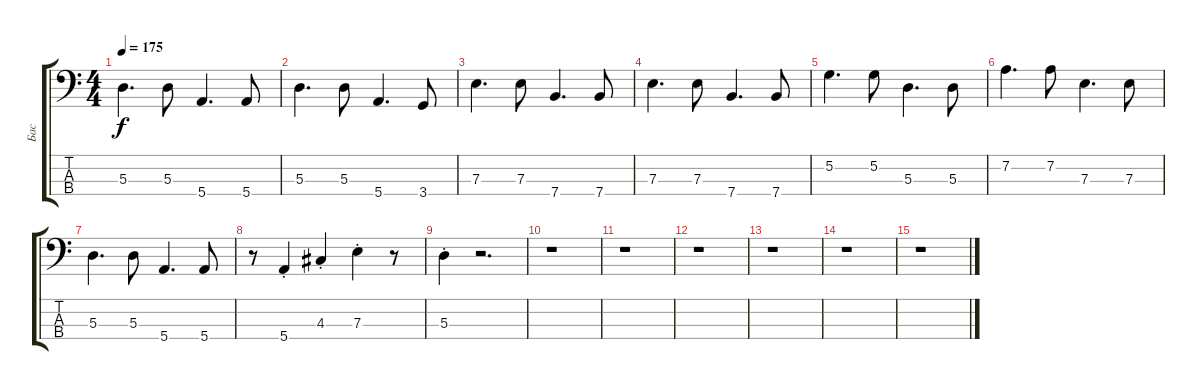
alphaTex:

\track ("Бас" "Бас") {instrument electricbassfinger}
\staff {score tabs}
\tuning (G2 D2 A1 E1) {hide}
\ts (4 4)
\tempo 175
\clef f4
\ks c
5.3.4{d dy f} 5.3.8 5.4.4{d} 5.4.8 |
5.3.4{d} 5.3.8 5.4.4{d} 3.4.8 |
7.3.4{d} 7.3.8 7.4.4{d} 7.4.8 |
7.3.4{d} 7.3.8 7.4.4{d} 7.4.8 |
5.2.4{d} 5.2.8 5.3.4{d} 5.3.8 |
7.2.4{d} 7.2.8 7.3.4{d} 7.3.8 |
5.3.4{d} 5.3.8 5.4.4{d} 5.4.8 |
r.8 5.4{st}.4 4.3{st}.4 7.3{st}.4 r.8 |
5.3{st}.4 r.2{d} |
r.1 |
r.1 |
r.1 |
r.1 |
r.1 |
r.1
